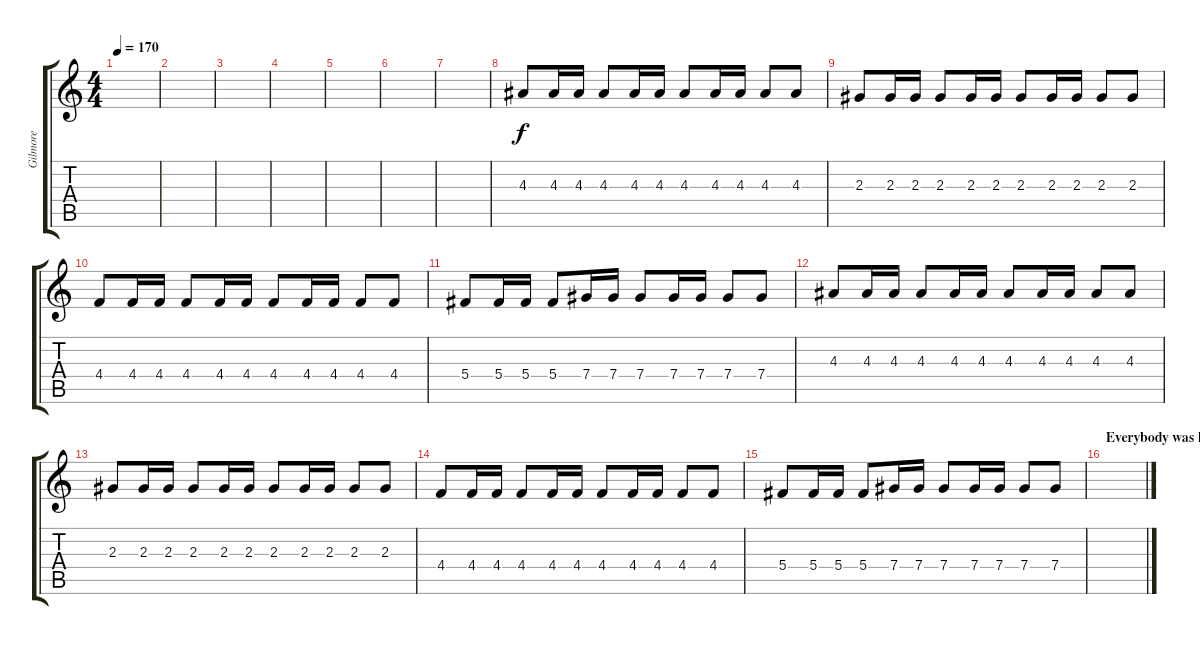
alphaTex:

\track ("Gilmore" "Gilmore") {instrument acousticguitarsteel}
\staff {score tabs}
\tuning (Eb4 Bb3 Gb3 Db3 Ab2 Db2) {hide}
\ts (4 4)
\tempo 170
\clef g2
\ks c
|
|
|
|
|
|
|
4.3.8{instrument acousticguitarsteel} 4.3.16 4.3.16 4.3.8 4.3.16 4.3.16 4.3.8 4.3.16 4.3.16 4.3.8 4.3.8 |
2.3.8 2.3.16 2.3.16 2.3.8 2.3.16 2.3.16 2.3.8 2.3.16 2.3.16 2.3.8 2.3.8 |
4.4.8 4.4.16 4.4.16 4.4.8 4.4.16 4.4.16 4.4.8 4.4.16 4.4.16 4.4.8 4.4.8 |
5.4.8 5.4.16 5.4.16 5.4.8 7.4.16 7.4.16 7.4.8 7.4.16 7.4.16 7.4.8 7.4.8 |
4.3.8 4.3.16 4.3.16 4.3.8 4.3.16 4.3.16 4.3.8 4.3.16 4.3.16 4.3.8 4.3.8 |
2.3.8 2.3.16 2.3.16 2.3.8 2.3.16 2.3.16 2.3.8 2.3.16 2.3.16 2.3.8 2.3.8 |
4.4.8 4.4.16 4.4.16 4.4.8 4.4.16 4.4.16 4.4.8 4.4.16 4.4.16 4.4.8 4.4.8 |
5.4.8 5.4.16 5.4.16 5.4.8 7.4.16 7.4.16 7.4.8 7.4.16 7.4.16 7.4.8 7.4.8 |
\section ("" "Everybody was kung-fu fighting")
